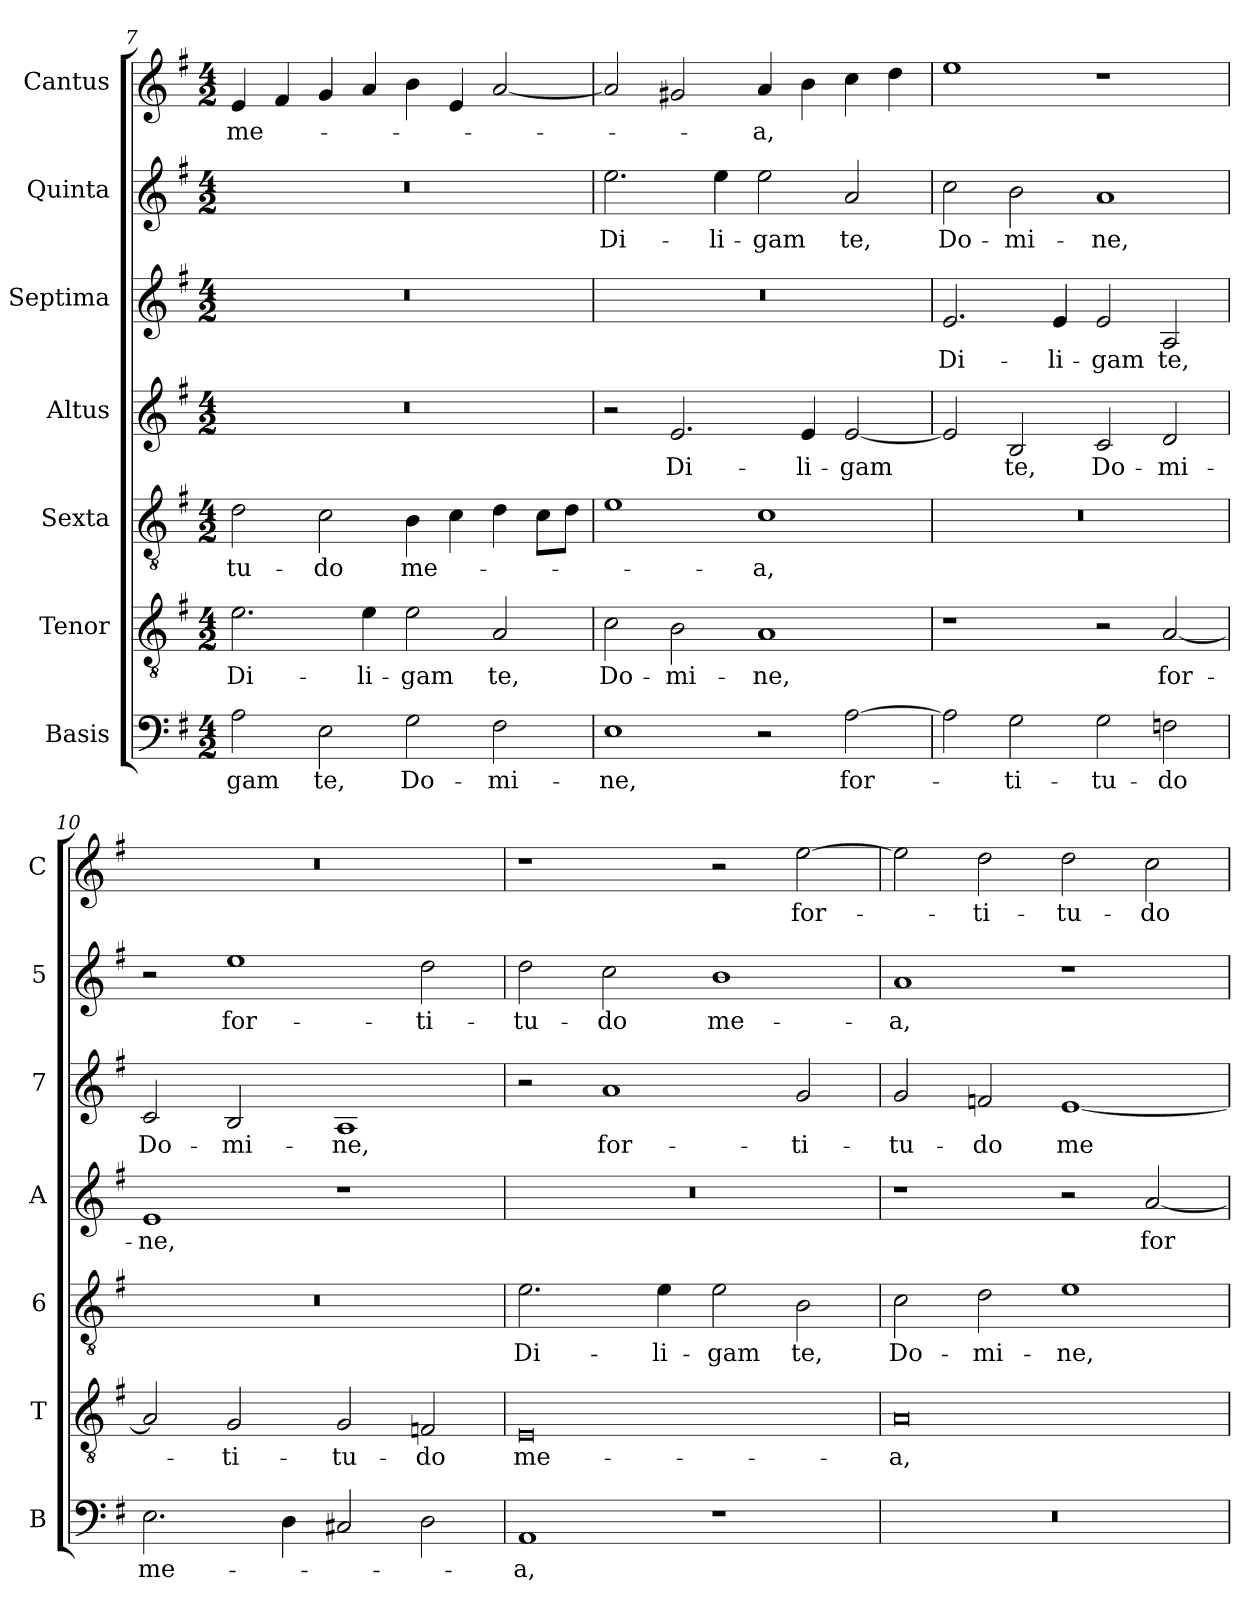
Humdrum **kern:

**kern	**text	**kern	**text	**kern	**text	**kern	**text	**kern	**text	**kern	**text	**kern	**text
*part7	*part7	*part6	*part6	*part5	*part5	*part4	*part4	*part3	*part3	*part2	*part2	*part1	*part1
*staff7	*staff7	*staff6	*staff6	*staff5	*staff5	*staff4	*staff4	*staff3	*staff3	*staff2	*staff2	*staff1	*staff1
*I"Basis	*	*I"Tenor	*	*I"Sexta	*	*I"Altus	*	*I"Septima	*	*I"Quinta	*	*I"Cantus	*
*I'B	*	*I'T	*	*I'6	*	*I'A	*	*I'7	*	*I'5	*	*I'C	*
*clefF4	*	*clefGv2	*	*clefGv2	*	*clefG2	*	*clefG2	*	*clefG2	*	*clefG2	*
*k[f#]	*	*k[f#]	*	*k[f#]	*	*k[f#]	*	*k[f#]	*	*k[f#]	*	*k[f#]	*
*G:	*	*G:	*	*G:	*	*G:	*	*G:	*	*G:	*	*G:	*
*M4/2	*	*M4/2	*	*M4/2	*	*M4/2	*	*M4/2	*	*M4/2	*	*M4/2	*
=7	=7	=7	=7	=7	=7	=7	=7	=7	=7	=7	=7	=7	=7
!	!LO:LY:b	!	!LO:LY:b	!	!LO:LY:b	!	!	!	!	!	!	!	!LO:LY:b
2A\	-gam	2.e\	Di-	2d\	-tu-	0r	.	0r	.	0r	.	4e/	me-
.	.	.	.	.	.	.	.	.	.	.	.	4f#/	.
!	!LO:LY:b	!	!	!	!LO:LY:b	!	!	!	!	!	!	!	!
2E\	te,	.	.	2c\	-do	.	.	.	.	.	.	4g/	.
!	!	!	!LO:LY:b	!	!	!	!	!	!	!	!	!	!
.	.	4e\	-li-	.	.	.	.	.	.	.	.	4a/	.
!	!LO:LY:b	!	!LO:LY:b	!	!LO:LY:b	!	!	!	!	!	!	!	!
2G\	Do-	2e\	-gam	4B\	me-	.	.	.	.	.	.	4b\	.
.	.	.	.	4c\	.	.	.	.	.	.	.	4e/	.
!	!LO:LY:b	!	!LO:LY:b	!	!	!	!	!	!	!	!	!	!
2F#\	-mi-	2A/	te,	4d\	.	.	.	.	.	.	.	[2a/	.
.	.	.	.	8c\L	.	.	.	.	.	.	.	.	.
.	.	.	.	8d\J	.	.	.	.	.	.	.	.	.
=8	=8	=8	=8	=8	=8	=8	=8	=8	=8	=8	=8	=8	=8
!	!LO:LY:b	!	!LO:LY:b	!	!	!	!	!	!	!	!LO:LY:b	!	!
1E	-ne,	2c\	Do-	1e	.	2r	.	0r	.	2.ee\	Di-	2a/]	.
!	!	!	!LO:LY:b	!	!	!	!LO:LY:b	!	!	!	!	!	!
.	.	2B\	-mi-	.	.	2.e/	Di-	.	.	.	.	2g#X/	.
!	!	!	!	!	!	!	!	!	!	!	!LO:LY:b	!	!
.	.	.	.	.	.	.	.	.	.	4ee\	-li-	.	.
!	!	!	!LO:LY:b	!	!LO:LY:b	!	!	!	!	!	!LO:LY:b	!	!LO:LY:b
2r	.	1A	-ne,	1c	-a,	.	.	.	.	2ee\	-gam	4a/	-a,
!	!	!	!	!	!	!	!LO:LY:b	!	!	!	!	!	!
.	.	.	.	.	.	4e/	-li-	.	.	.	.	4b\	.
!	!LO:LY:b	!	!	!	!	!	!LO:LY:b	!	!	!	!LO:LY:b	!	!
[2A\	for-	.	.	.	.	[2e/	-gam	.	.	2a/	te,	4cc\	.
.	.	.	.	.	.	.	.	.	.	.	.	4dd\	.
=9	=9	=9	=9	=9	=9	=9	=9	=9	=9	=9	=9	=9	=9
!	!	!	!	!	!	!	!	!	!LO:LY:b	!	!LO:LY:b	!	!
2A\]	.	1r	.	0r	.	2e/]	.	2.e/	Di-	2cc\	Do-	1ee	.
!	!LO:LY:b	!	!	!	!	!	!LO:LY:b	!	!	!	!LO:LY:b	!	!
2G\	-ti-	.	.	.	.	2B/	te,	.	.	2b\	-mi-	.	.
!	!	!	!	!	!	!	!	!	!LO:LY:b	!	!	!	!
.	.	.	.	.	.	.	.	4e/	-li-	.	.	.	.
!	!LO:LY:b	!	!	!	!	!	!LO:LY:b	!	!LO:LY:b	!	!LO:LY:b	!	!
2G\	-tu-	2r	.	.	.	2c/	Do-	2e/	-gam	1a	-ne,	1r	.
!	!LO:LY:b	!	!LO:LY:b	!	!	!	!LO:LY:b	!	!LO:LY:b	!	!	!	!
2Fn\	-do	[2A/	for-	.	.	2d/	-mi-	2A/	te,	.	.	.	.
!!LO:PB:g=z
=10	=10	=10	=10	=10	=10	=10	=10	=10	=10	=10	=10	=10	=10
!	!LO:LY:b	!	!	!	!	!	!LO:LY:b	!	!LO:LY:b	!	!	!	!
2.E\	me-	2A/]	.	0r	.	1e	-ne,	2c/	Do-	2r	.	0r	.
!	!	!	!LO:LY:b	!	!	!	!	!	!LO:LY:b	!	!LO:LY:b	!	!
.	.	2G/	-ti-	.	.	.	.	2B/	-mi-	1ee	for-	.	.
4D\	.	.	.	.	.	.	.	.	.	.	.	.	.
!	!	!	!LO:LY:b	!	!	!	!	!	!LO:LY:b	!	!	!	!
2C#X/	.	2G/	-tu-	.	.	1r	.	1A	-ne,	.	.	.	.
!	!	!	!LO:LY:b	!	!	!	!	!	!	!	!LO:LY:b	!	!
2D\	.	2Fn/	-do	.	.	.	.	.	.	2dd\	-ti-	.	.
=11	=11	=11	=11	=11	=11	=11	=11	=11	=11	=11	=11	=11	=11
!	!LO:LY:b	!	!LO:LY:b	!	!LO:LY:b	!	!	!	!	!	!LO:LY:b	!	!
1AA	-a,	0E	me-	2.e\	Di-	0r	.	2r	.	2dd\	-tu-	1r	.
!	!	!	!	!	!	!	!	!	!LO:LY:b	!	!LO:LY:b	!	!
.	.	.	.	.	.	.	.	1a	for-	2cc\	-do	.	.
!	!	!	!	!	!LO:LY:b	!	!	!	!	!	!	!	!
.	.	.	.	4e\	-li-	.	.	.	.	.	.	.	.
!	!	!	!	!	!LO:LY:b	!	!	!	!	!	!LO:LY:b	!	!
1r	.	.	.	2e\	-gam	.	.	.	.	1b	me-	2r	.
!	!	!	!	!	!LO:LY:b	!	!	!	!LO:LY:b	!	!	!	!LO:LY:b
.	.	.	.	2B\	te,	.	.	2g/	-ti-	.	.	[2ee\	for-
=12	=12	=12	=12	=12	=12	=12	=12	=12	=12	=12	=12	=12	=12
!	!	!	!LO:LY:b	!	!LO:LY:b	!	!	!	!LO:LY:b	!	!LO:LY:b	!	!
0r	.	0A	-a,	2c\	Do-	1r	.	2g/	-tu-	1a	-a,	2ee\]	.
!	!	!	!	!	!LO:LY:b	!	!	!	!LO:LY:b	!	!	!	!LO:LY:b
.	.	.	.	2d\	-mi-	.	.	2fn/	-do	.	.	2dd\	-ti-
!	!	!	!	!	!LO:LY:b	!	!	!	!LO:LY:b	!	!	!	!LO:LY:b
.	.	.	.	1e	-ne,	2r	.	[1e	me-	1r	.	2dd\	-tu-
!	!	!	!	!	!	!	!LO:LY:b	!	!	!	!	!	!LO:LY:b
.	.	.	.	.	.	[2a/	for-	.	.	.	.	2cc\	-do
=	=	=	=	=	=	=	=	=	=	=	=	=	=
*-	*-	*-	*-	*-	*-	*-	*-	*-	*-	*-	*-	*-	*-
